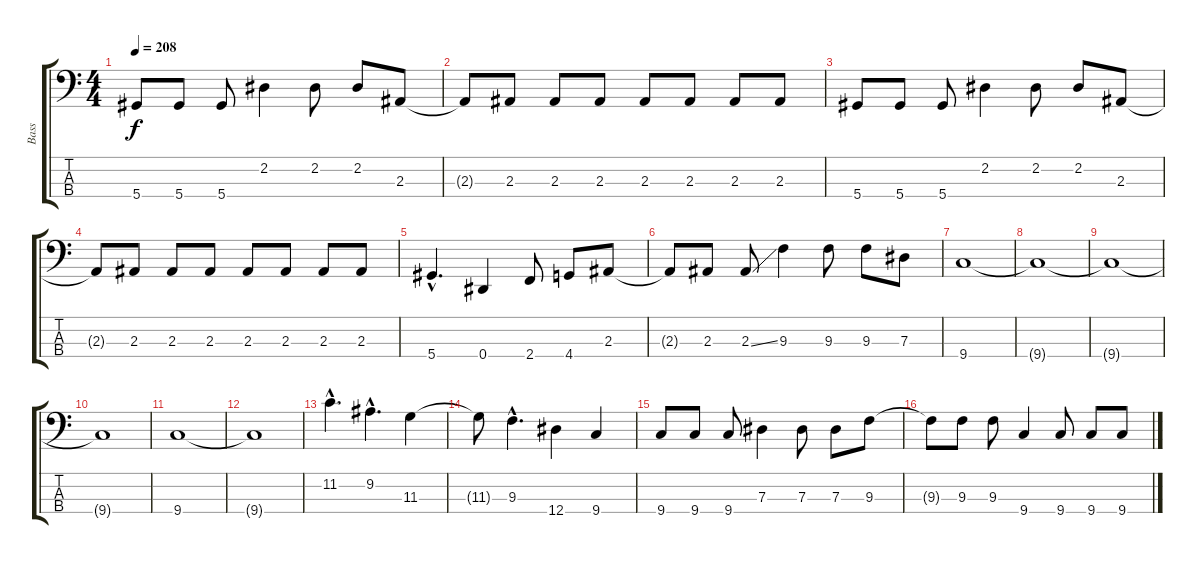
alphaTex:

\track ("Bass" "Bass") {instrument electricbasspick}
\staff {score tabs}
\tuning (Gb2 Db2 Ab1 Eb1) {hide}
\ts (4 4)
\tempo 208
\clef f4
\ks c
5.4.8{dy f} 5.4.8 5.4.8 2.2.4 2.2.8 2.2.8 2.3.8 |
2.3{t}.8 2.3.8 2.3.8 2.3.8 2.3.8 2.3.8 2.3.8 2.3.8 |
5.4.8 5.4.8 5.4.8 2.2.4 2.2.8 2.2.8 2.3.8 |
2.3{t}.8 2.3.8 2.3.8 2.3.8 2.3.8 2.3.8 2.3.8 2.3.8 |
5.4{hac}.4{d} 0.4.4 2.4.8 4.4.8 2.3.8 |
2.3{t}.8 2.3.8 2.3{ss}.8 9.3.4 9.3.8 9.3.8 7.3.8 |
9.4.1 |
9.4{t}.1 |
9.4{t}.1 |
9.4{t}.1 |
9.4.1 |
9.4{t}.1 |
11.2{hac}.4{d} 9.2{hac}.4{d} 11.3.4 |
11.3{t}.8 9.3{hac}.4{d} 12.4.4 9.4.4 |
9.4.8 9.4.8 9.4.8 7.3.4 7.3.8 7.3.8 9.3.8 |
9.3{t}.8 9.3.8 9.3.8 9.4.4 9.4.8 9.4.8 9.4.8
